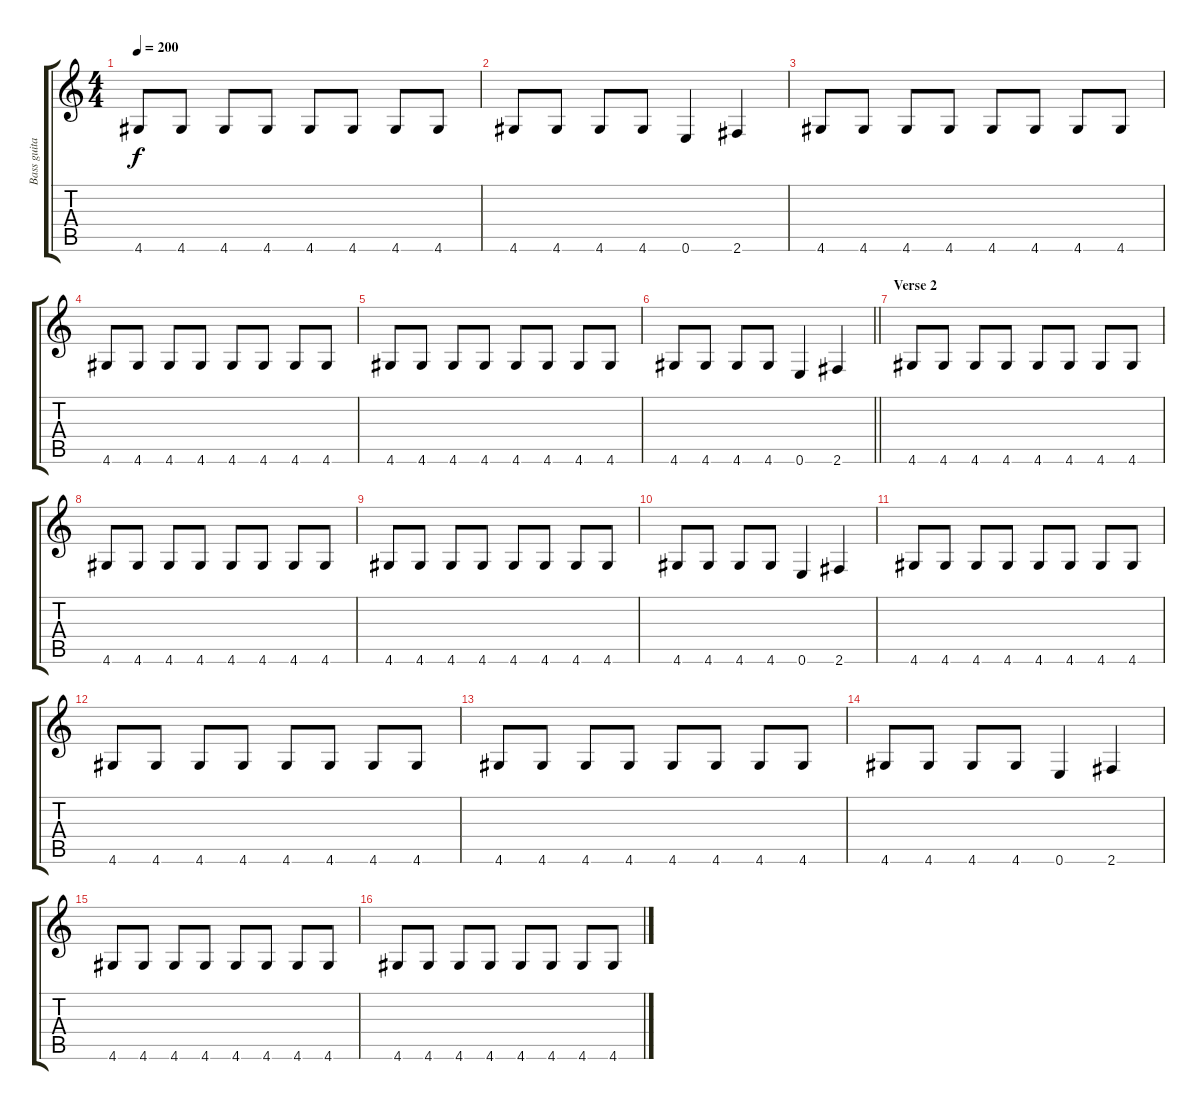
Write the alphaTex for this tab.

\track ("Bass guitar" "Bass guita") {instrument electricbasspick}
\staff {score tabs}
\tuning (E4 B3 G3 D3 A2 E2) {hide}
\ts (4 4)
\tempo 200
\clef g2
\ks c
4.6.8{dy f} 4.6.8 4.6.8 4.6.8 4.6.8 4.6.8 4.6.8 4.6.8 |
4.6.8 4.6.8 4.6.8 4.6.8 0.6.4 2.6.4 |
4.6.8 4.6.8 4.6.8 4.6.8 4.6.8 4.6.8 4.6.8 4.6.8 |
4.6.8 4.6.8 4.6.8 4.6.8 4.6.8 4.6.8 4.6.8 4.6.8 |
4.6.8 4.6.8 4.6.8 4.6.8 4.6.8 4.6.8 4.6.8 4.6.8 |
\barLineRight lightlight
4.6.8 4.6.8 4.6.8 4.6.8 0.6.4 2.6.4 |
\section ("" "Verse 2")
4.6.8 4.6.8 4.6.8 4.6.8 4.6.8 4.6.8 4.6.8 4.6.8 |
4.6.8 4.6.8 4.6.8 4.6.8 4.6.8 4.6.8 4.6.8 4.6.8 |
4.6.8 4.6.8 4.6.8 4.6.8 4.6.8 4.6.8 4.6.8 4.6.8 |
4.6.8 4.6.8 4.6.8 4.6.8 0.6.4 2.6.4 |
4.6.8 4.6.8 4.6.8 4.6.8 4.6.8 4.6.8 4.6.8 4.6.8 |
4.6.8 4.6.8 4.6.8 4.6.8 4.6.8 4.6.8 4.6.8 4.6.8 |
4.6.8 4.6.8 4.6.8 4.6.8 4.6.8 4.6.8 4.6.8 4.6.8 |
4.6.8 4.6.8 4.6.8 4.6.8 0.6.4 2.6.4 |
4.6.8 4.6.8 4.6.8 4.6.8 4.6.8 4.6.8 4.6.8 4.6.8 |
4.6.8 4.6.8 4.6.8 4.6.8 4.6.8 4.6.8 4.6.8 4.6.8
